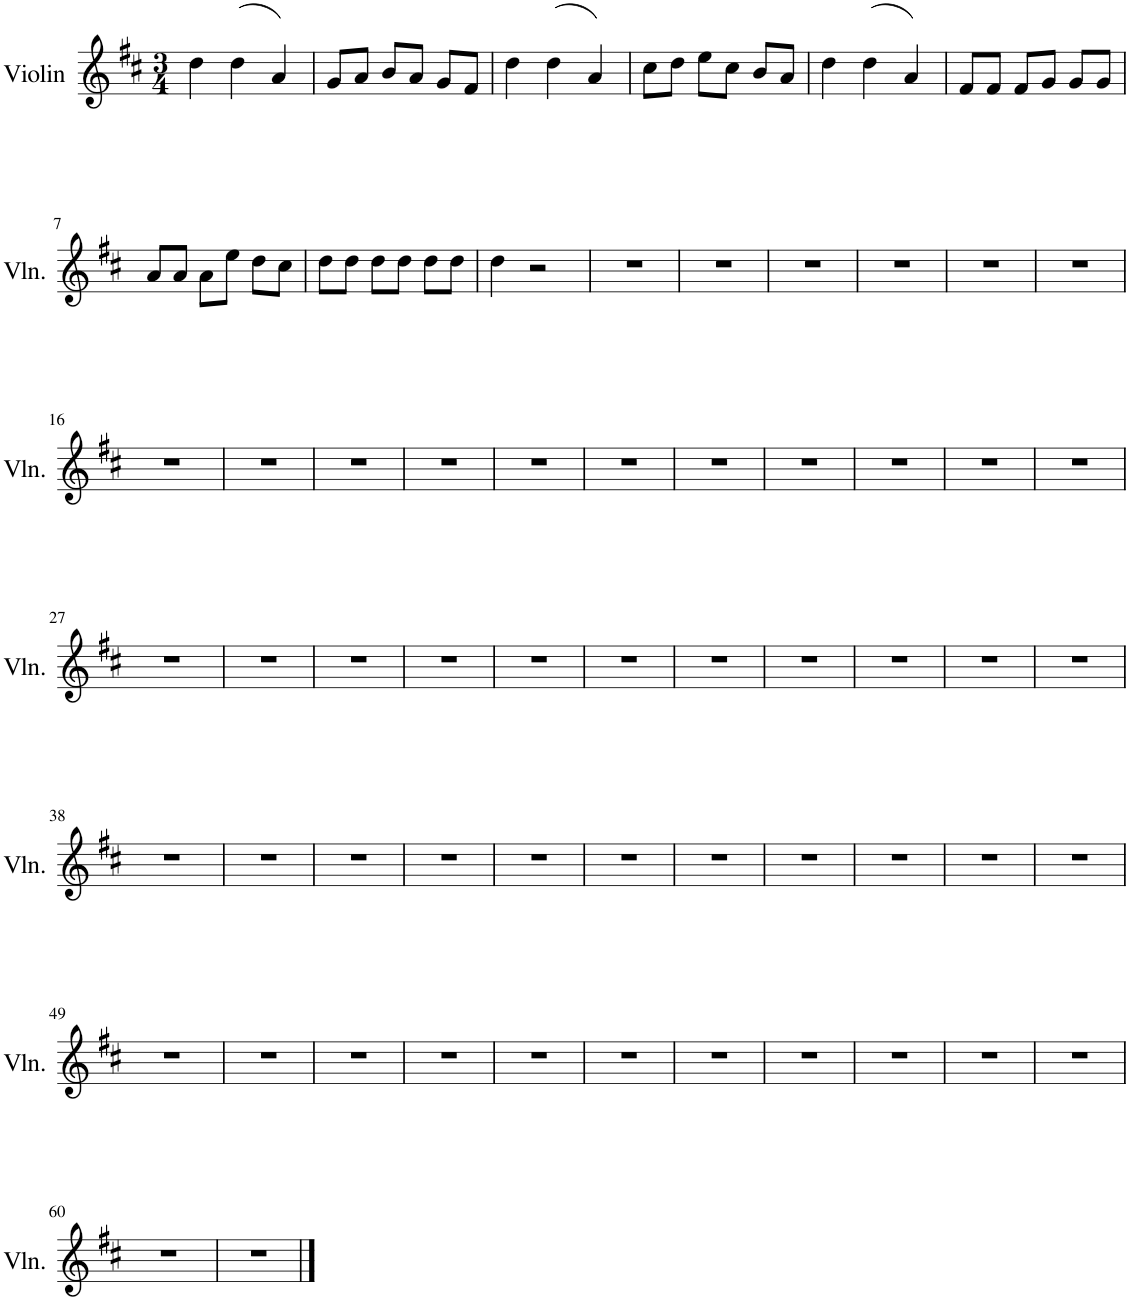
**kern
*part1
*staff1
*I"Violin
*I'Vln.
*clefG2
*k[f#c#]
*M3/4
=1
4dd\
(4dd\
4a/)
=2
8g/L
8a/J
8b/L
8a/J
8g/L
8f#/J
=3
4dd\
(4dd\
4a/)
=4
8cc#\L
8dd\J
8ee\L
8cc#\J
8b/L
8a/J
=5
4dd\
(4dd\
4a/)
=6
8f#/L
8f#/J
8f#/L
8g/J
8g/L
8g/J
!!LO:LB:g=z
=7
8a/L
8a/J
8a\L
8ee\J
8dd\L
8cc#\J
=8
8dd\L
8dd\J
8dd\L
8dd\J
8dd\L
8dd\J
=9
4dd\
2r
=10
2.r
=11
2.r
=12
2.r
=13
2.r
=14
2.r
=15
2.r
!!LO:LB:g=z
=16
2.r
=17
2.r
=18
2.r
=19
2.r
=20
2.r
=21
2.r
=22
2.r
=23
2.r
=24
2.r
=25
2.r
=26
2.r
!!LO:LB:g=z
=27
2.r
=28
2.r
=29
2.r
=30
2.r
=31
2.r
=32
2.r
=33
2.r
=34
2.r
=35
2.r
=36
2.r
=37
2.r
!!LO:LB:g=z
=38
2.r
=39
2.r
=40
2.r
=41
2.r
=42
2.r
=43
2.r
=44
2.r
=45
2.r
=46
2.r
=47
2.r
=48
2.r
!!LO:LB:g=z
=49
2.r
=50
2.r
=51
2.r
=52
2.r
=53
2.r
=54
2.r
=55
2.r
=56
2.r
=57
2.r
=58
2.r
=59
2.r
!!LO:LB:g=z
=60
2.r
=61
2.r
==
*-
